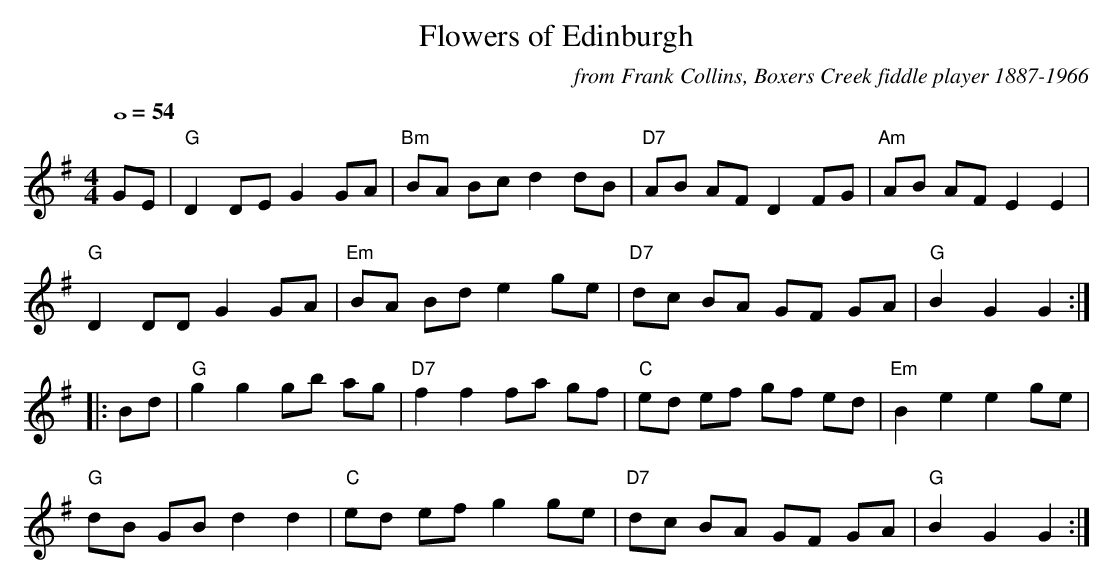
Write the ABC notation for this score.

X:1
T:Flowers of Edinburgh
M:4/4
L:1/8
Q:4/4=54
C:from Frank Collins, Boxers Creek fiddle player 1887-1966
K:G
GE|"G"D2DE G2GA|"Bm"BA Bc d2dB|"D7"AB AF D2FG|"Am"AB AF E2E2|
"G"D2DD G2GA|"Em"BA Bd e2ge|"D7"dc BA GF GA|"G"B2G2 G2:|
|:Bd|"G"g2g2 gb ag|"D7"f2f2 fa gf|"C"ed ef gf ed|"Em"B2e2 e2ge|
"G"dB GB d2d2|"C"ed ef g2ge|"D7"dc BA GF GA|"G"B2G2 G2:|
